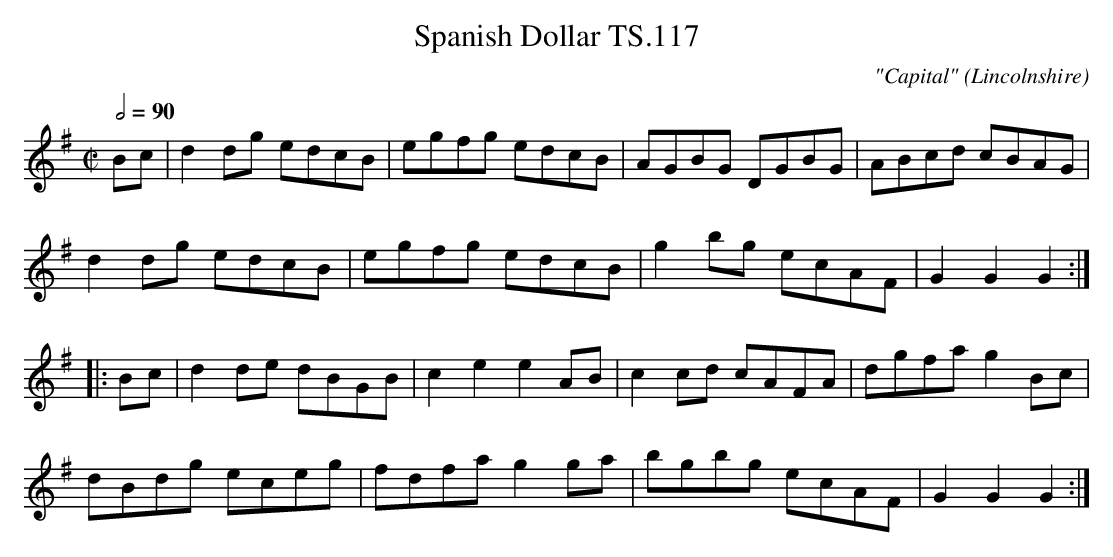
X:1
T:Spanish Dollar TS.117
C:"Capital"
L:1/8
M:C|
O:Lincolnshire
Q:1/2=90
K:G
Bc|d2dg edcB|egfg edcB|AGBG DGBG|ABcd cBAG|!
d2dg edcB|egfg edcB|g2bg ecAF|G2G2G2:|!
|:Bc|d2de dBGB|c2e2e2AB|c2cd cAFA|dgfag2Bc|!
dBdg eceg|fdfag2ga|bgbg ecAF|G2G2G2:|]
